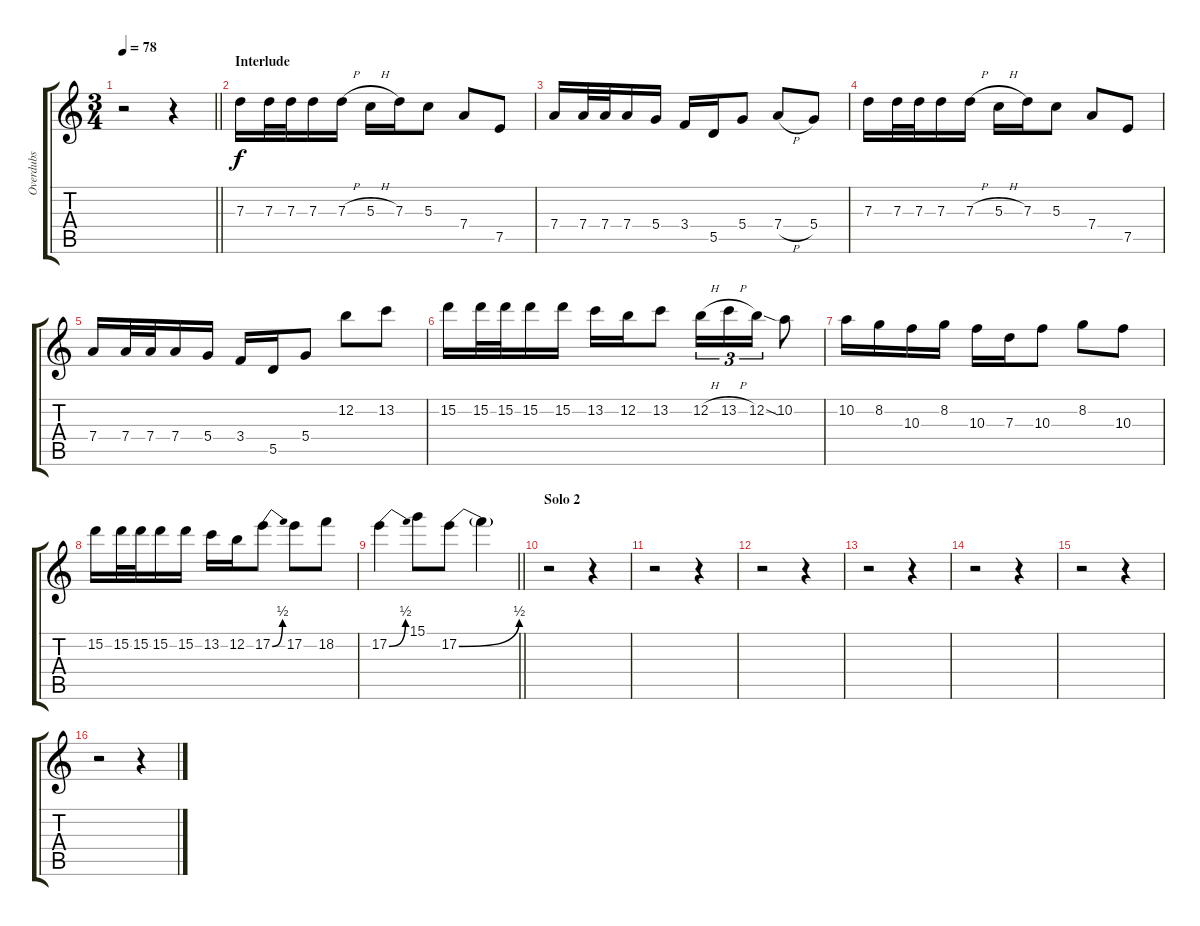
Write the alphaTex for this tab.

\track ("Overdubs" "Overdubs") {instrument distortionguitar}
\staff {score tabs}
\tuning (E4 B3 G3 D3 A2 E2) {hide}
\ts (3 4)
\tempo 78
\clef g2
\barLineRight lightlight
\ks c
r.2{dy f} r.4 |
\section ("" "Interlude")
7.3.16 7.3.32 7.3.32 7.3.16 7.3{h}.16 5.3{h}.16 7.3.16 5.3.8 7.4.8 7.5.8 |
7.4.16 7.4.32 7.4.32 7.4.16 5.4.16 3.4.16 5.5.16 5.4.8 7.4{h}.8 5.4.8 |
7.3.16 7.3.32 7.3.32 7.3.16 7.3{h}.16 5.3{h}.16 7.3.16 5.3.8 7.4.8 7.5.8 |
7.4.16 7.4.32 7.4.32 7.4.16 5.4.16 3.4.16 5.5.16 5.4.8 12.2.8 13.2.8 |
15.2.16 15.2.32 15.2.32 15.2.16 15.2.16 13.2.16 12.2.16 13.2.8 12.2{h}.16{tu (3 2)} 13.2{h}.16{tu (3 2)} 12.2{sod}.16{tu (3 2)} 10.2.8 |
10.2.16 8.2.16 10.3.16 8.2.16 10.3.16 7.3.16 10.3.8 8.2.8 10.3.8 |
15.2.16 15.2.32 15.2.32 15.2.16 15.2.16 13.2.16 12.2.16 17.2{be (bend 0 0 60 2)}.8 17.2.8 18.2.8 |
\barLineRight lightlight
17.2{be (bend 0 0 60 2)}.4 15.1.8 17.2{be (bend 0 0 60 2)}.8 17.2{t}.4 |
\section ("" "Solo 2")
r.2 r.4 |
r.2 r.4 |
r.2 r.4 |
r.2 r.4 |
r.2 r.4 |
r.2 r.4 |
r.2 r.4
